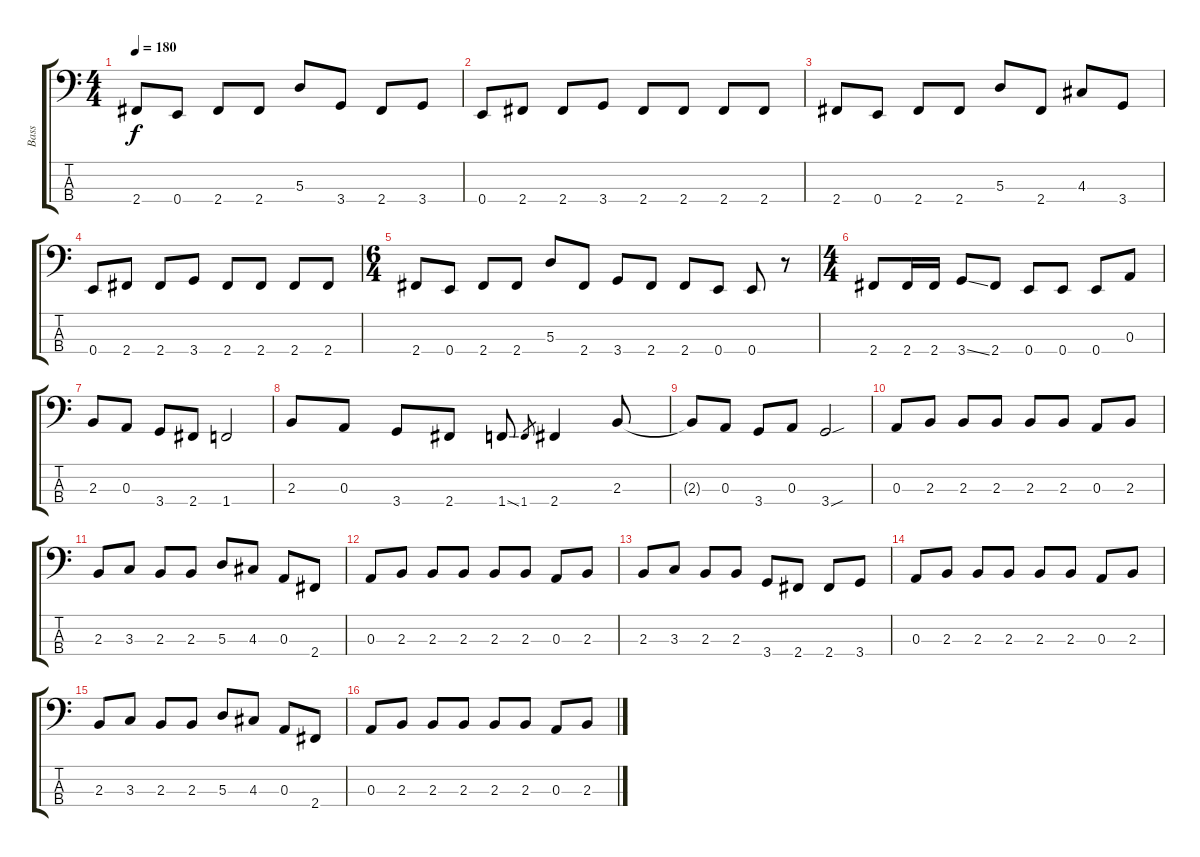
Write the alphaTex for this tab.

\track ("Bass" "Bass") {instrument electricbasspick}
\staff {score tabs}
\tuning (G2 D2 A1 E1) {hide}
\ts (4 4)
\tempo 180
\clef f4
\ks c
2.4.8{dy f} 0.4.8 2.4.8 2.4.8 5.3.8 3.4.8 2.4.8 3.4.8 |
0.4.8 2.4.8 2.4.8 3.4.8 2.4.8 2.4.8 2.4.8 2.4.8 |
2.4.8 0.4.8 2.4.8 2.4.8 5.3.8 2.4.8 4.3.8 3.4.8 |
0.4.8 2.4.8 2.4.8 3.4.8 2.4.8 2.4.8 2.4.8 2.4.8 |
\ts (6 4)
2.4.8 0.4.8 2.4.8 2.4.8 5.3.8 2.4.8 3.4.8 2.4.8 2.4.8 0.4.8 0.4.8 r.8 |
\ts (4 4)
2.4.8 2.4.16 2.4.16 3.4{ss}.8 2.4.8 0.4.8 0.4.8 0.4.8 0.3.8 |
2.3.8 0.3.8 3.4.8 2.4.8 1.4.2 |
2.3.8 0.3.8 3.4.8 2.4.8 1.4{ss}.8 1.4.8{gr} 2.4.4 2.3.8 |
2.3{t}.8 0.3.8 3.4.8 0.3.8 3.4{sou}.2 |
0.3.8 2.3.8 2.3.8 2.3.8 2.3.8 2.3.8 0.3.8 2.3.8 |
2.3.8 3.3.8 2.3.8 2.3.8 5.3.8 4.3.8 0.3.8 2.4.8 |
0.3.8 2.3.8 2.3.8 2.3.8 2.3.8 2.3.8 0.3.8 2.3.8 |
2.3.8 3.3.8 2.3.8 2.3.8 3.4.8 2.4.8 2.4.8 3.4.8 |
0.3.8 2.3.8 2.3.8 2.3.8 2.3.8 2.3.8 0.3.8 2.3.8 |
2.3.8 3.3.8 2.3.8 2.3.8 5.3.8 4.3.8 0.3.8 2.4.8 |
0.3.8 2.3.8 2.3.8 2.3.8 2.3.8 2.3.8 0.3.8 2.3.8
